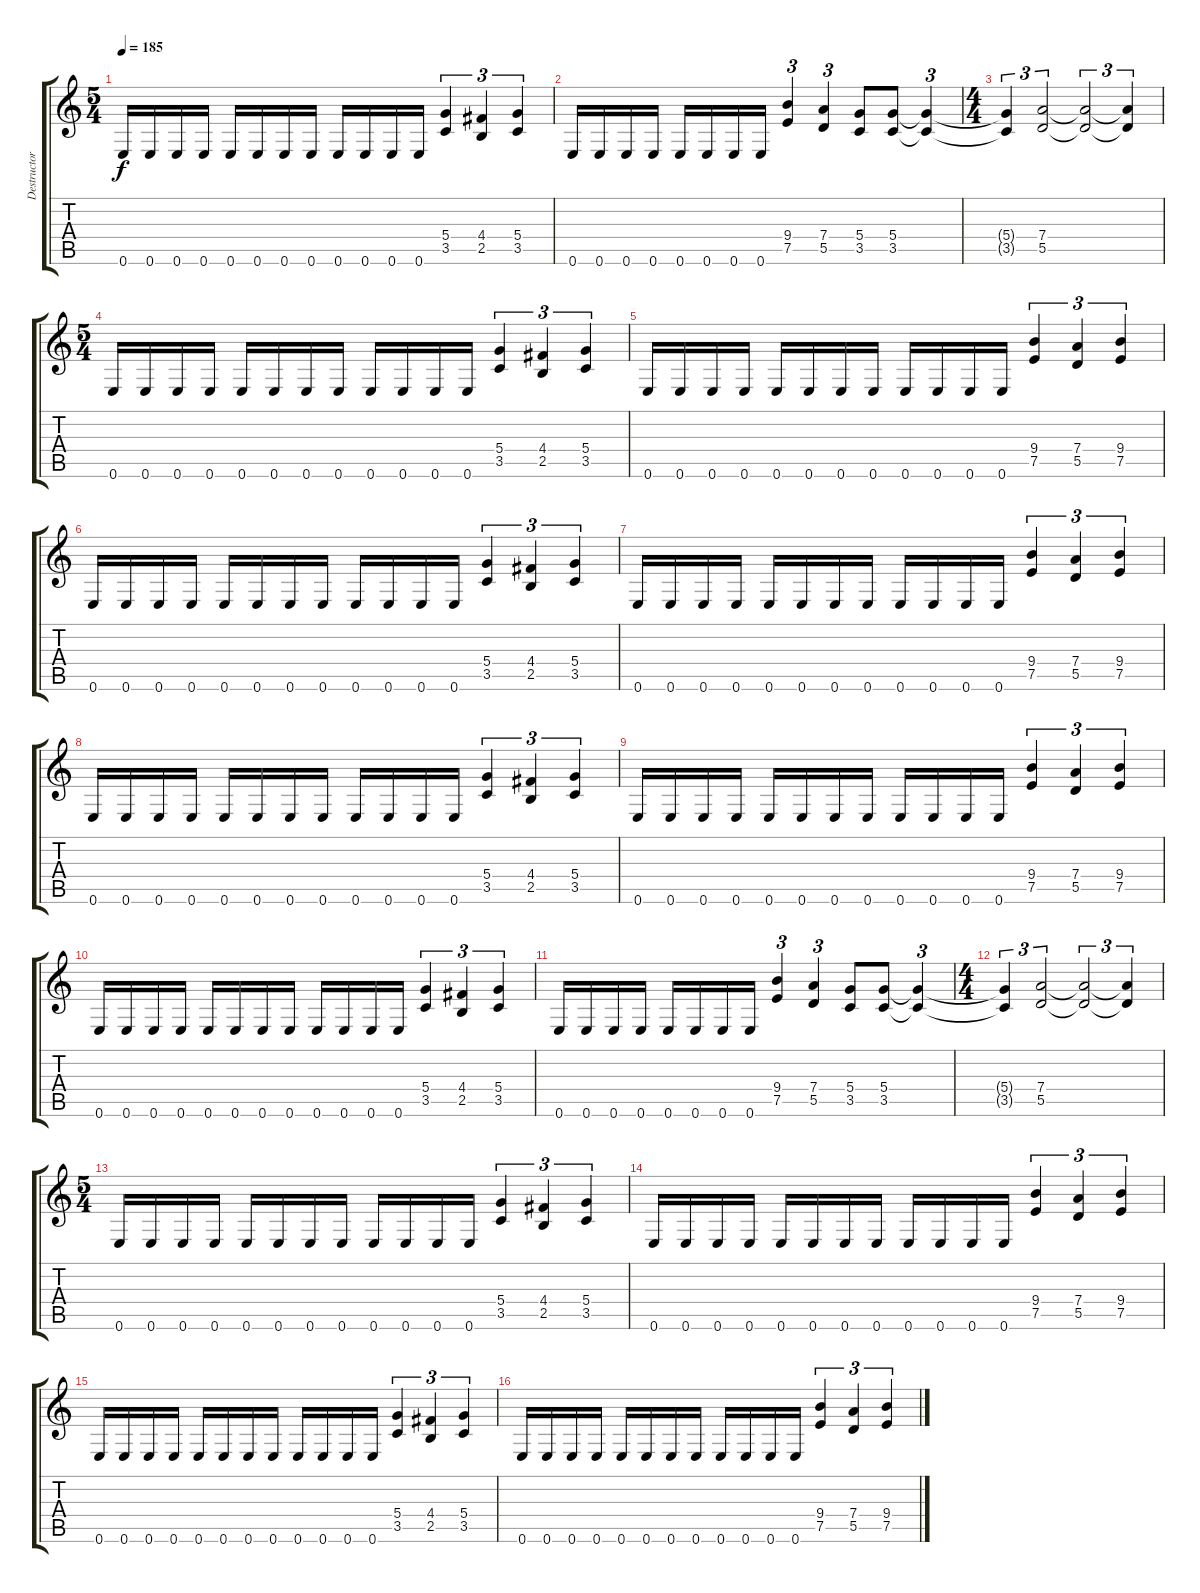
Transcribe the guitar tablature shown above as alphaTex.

\track ("Destructor" "Destructor") {instrument distortionguitar}
\staff {score tabs}
\tuning (E4 B3 G3 D3 A2 E2) {hide}
\ts (5 4)
\tempo 185
\clef g2
\ks c
0.6.16{dy f} 0.6.16 0.6.16 0.6.16 0.6.16 0.6.16 0.6.16 0.6.16 0.6.16 0.6.16 0.6.16 0.6.16 (5.4 3.5).4{tu (3 2)} (4.4 2.5).4{tu (3 2)} (5.4 3.5).4{tu (3 2)} |
0.6.16 0.6.16 0.6.16 0.6.16 0.6.16 0.6.16 0.6.16 0.6.16 (9.4 7.5).4{tu (3 2)} (7.4 5.5).4{tu (3 2)} (5.4 3.5).8 (5.4 3.5).8 (5.4{t} 3.5{t}).4{tu (3 2)} |
\ts (4 4)
(5.4{t} 3.5{t}).4{tu (3 2)} (7.4 5.5).2{tu (3 2)} (7.4{t} 5.5{t}).2{tu (3 2)} (7.4{t} 5.5{t}).4{tu (3 2)} |
\ts (5 4)
0.6.16 0.6.16 0.6.16 0.6.16 0.6.16 0.6.16 0.6.16 0.6.16 0.6.16 0.6.16 0.6.16 0.6.16 (5.4 3.5).4{tu (3 2)} (4.4 2.5).4{tu (3 2)} (5.4 3.5).4{tu (3 2)} |
0.6.16 0.6.16 0.6.16 0.6.16 0.6.16 0.6.16 0.6.16 0.6.16 0.6.16 0.6.16 0.6.16 0.6.16 (9.4 7.5).4{tu (3 2)} (7.4 5.5).4{tu (3 2)} (9.4 7.5).4{tu (3 2)} |
0.6.16 0.6.16 0.6.16 0.6.16 0.6.16 0.6.16 0.6.16 0.6.16 0.6.16 0.6.16 0.6.16 0.6.16 (5.4 3.5).4{tu (3 2)} (4.4 2.5).4{tu (3 2)} (5.4 3.5).4{tu (3 2)} |
0.6.16 0.6.16 0.6.16 0.6.16 0.6.16 0.6.16 0.6.16 0.6.16 0.6.16 0.6.16 0.6.16 0.6.16 (9.4 7.5).4{tu (3 2)} (7.4 5.5).4{tu (3 2)} (9.4 7.5).4{tu (3 2)} |
0.6.16 0.6.16 0.6.16 0.6.16 0.6.16 0.6.16 0.6.16 0.6.16 0.6.16 0.6.16 0.6.16 0.6.16 (5.4 3.5).4{tu (3 2)} (4.4 2.5).4{tu (3 2)} (5.4 3.5).4{tu (3 2)} |
0.6.16 0.6.16 0.6.16 0.6.16 0.6.16 0.6.16 0.6.16 0.6.16 0.6.16 0.6.16 0.6.16 0.6.16 (9.4 7.5).4{tu (3 2)} (7.4 5.5).4{tu (3 2)} (9.4 7.5).4{tu (3 2)} |
0.6.16 0.6.16 0.6.16 0.6.16 0.6.16 0.6.16 0.6.16 0.6.16 0.6.16 0.6.16 0.6.16 0.6.16 (5.4 3.5).4{tu (3 2)} (4.4 2.5).4{tu (3 2)} (5.4 3.5).4{tu (3 2)} |
0.6.16 0.6.16 0.6.16 0.6.16 0.6.16 0.6.16 0.6.16 0.6.16 (9.4 7.5).4{tu (3 2)} (7.4 5.5).4{tu (3 2)} (5.4 3.5).8 (5.4 3.5).8 (5.4{t} 3.5{t}).4{tu (3 2)} |
\ts (4 4)
(5.4{t} 3.5{t}).4{tu (3 2)} (7.4 5.5).2{tu (3 2)} (7.4{t} 5.5{t}).2{tu (3 2)} (7.4{t} 5.5{t}).4{tu (3 2)} |
\ts (5 4)
0.6.16 0.6.16 0.6.16 0.6.16 0.6.16 0.6.16 0.6.16 0.6.16 0.6.16 0.6.16 0.6.16 0.6.16 (5.4 3.5).4{tu (3 2)} (4.4 2.5).4{tu (3 2)} (5.4 3.5).4{tu (3 2)} |
0.6.16 0.6.16 0.6.16 0.6.16 0.6.16 0.6.16 0.6.16 0.6.16 0.6.16 0.6.16 0.6.16 0.6.16 (9.4 7.5).4{tu (3 2)} (7.4 5.5).4{tu (3 2)} (9.4 7.5).4{tu (3 2)} |
0.6.16 0.6.16 0.6.16 0.6.16 0.6.16 0.6.16 0.6.16 0.6.16 0.6.16 0.6.16 0.6.16 0.6.16 (5.4 3.5).4{tu (3 2)} (4.4 2.5).4{tu (3 2)} (5.4 3.5).4{tu (3 2)} |
0.6.16 0.6.16 0.6.16 0.6.16 0.6.16 0.6.16 0.6.16 0.6.16 0.6.16 0.6.16 0.6.16 0.6.16 (9.4 7.5).4{tu (3 2)} (7.4 5.5).4{tu (3 2)} (9.4 7.5).4{tu (3 2)}
